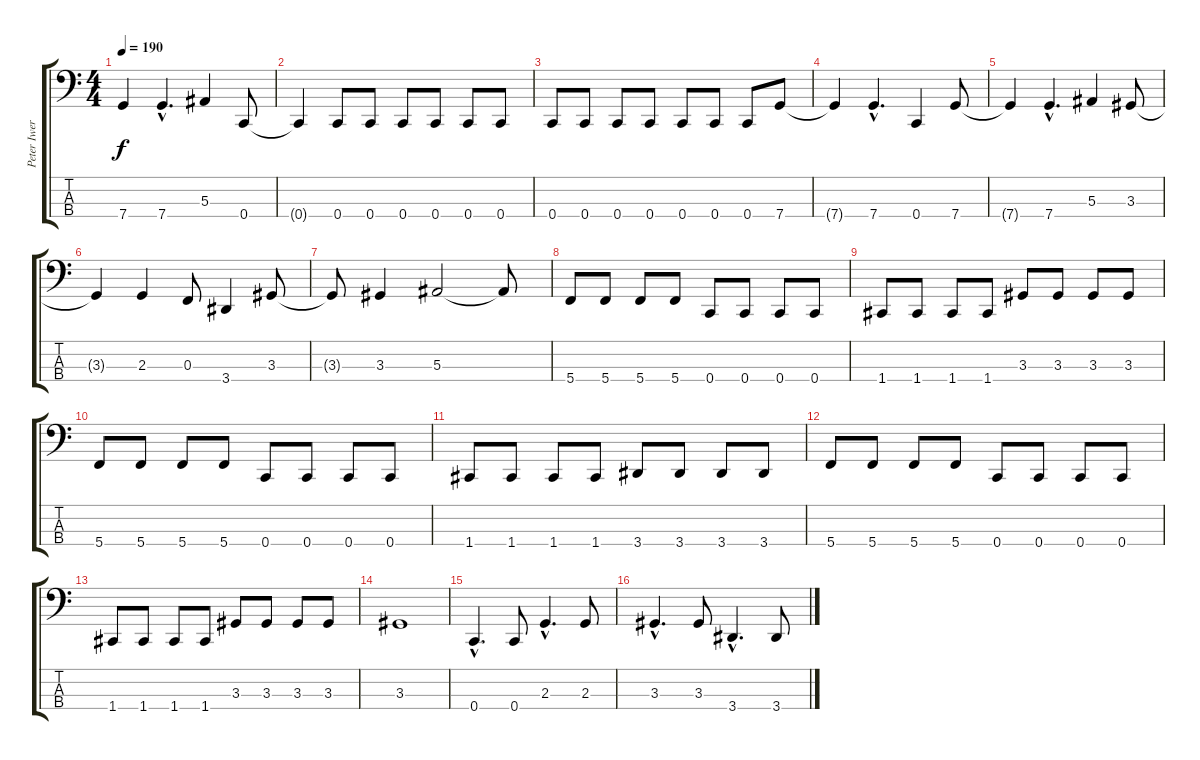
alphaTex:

\track ("Peter Iwers" "Peter Iwer") {instrument electricbassfinger}
\staff {score tabs}
\tuning (Eb2 Bb1 F1 C1) {hide}
\ts (4 4)
\tempo 190
\clef f4
\ks c
7.4{t}.4{dy f} 7.4{hac}.4{d} 5.3.4 0.4.8 |
0.4{t}.4 0.4.8 0.4.8 0.4.8 0.4.8 0.4.8 0.4.8 |
0.4.8 0.4.8 0.4.8 0.4.8 0.4.8 0.4.8 0.4.8 7.4.8 |
7.4{t}.4 7.4{hac}.4{d} 0.4.4 7.4.8 |
7.4{t}.4 7.4{hac}.4{d} 5.3.4 3.3.8 |
3.3{t}.4 2.3.4 0.3.8 3.4.4 3.3.8 |
3.3{t}.8 3.3.4 5.3.2 5.3{t}.8 |
5.4.8 5.4.8 5.4.8 5.4.8 0.4.8 0.4.8 0.4.8 0.4.8 |
1.4.8 1.4.8 1.4.8 1.4.8 3.3.8 3.3.8 3.3.8 3.3.8 |
5.4.8 5.4.8 5.4.8 5.4.8 0.4.8 0.4.8 0.4.8 0.4.8 |
1.4.8 1.4.8 1.4.8 1.4.8 3.4.8 3.4.8 3.4.8 3.4.8 |
5.4.8 5.4.8 5.4.8 5.4.8 0.4.8 0.4.8 0.4.8 0.4.8 |
1.4.8 1.4.8 1.4.8 1.4.8 3.3.8 3.3.8 3.3.8 3.3.8 |
3.3.1 |
0.4{hac}.4{d} 0.4.8 2.3{hac}.4{d} 2.3.8 |
3.3{hac}.4{d} 3.3.8 3.4{hac}.4{d} 3.4.8
